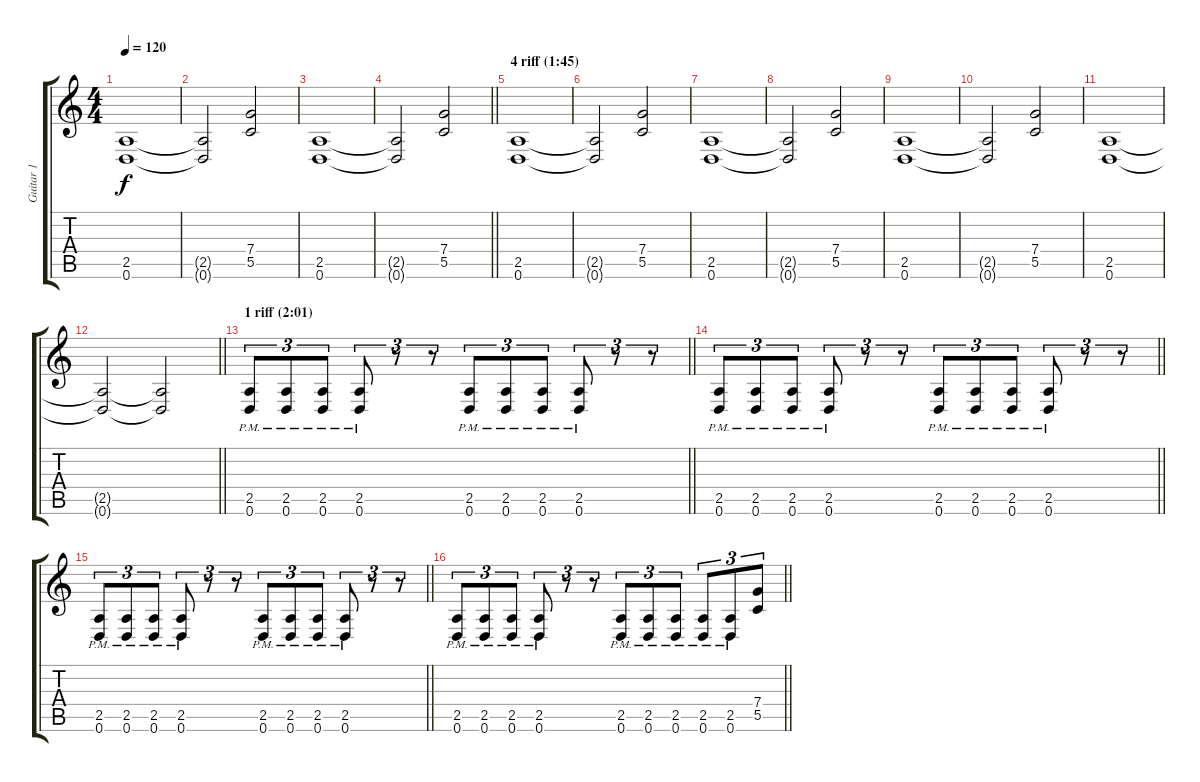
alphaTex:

\track ("Guitar 1" "Guitar 1") {instrument distortionguitar}
\staff {score tabs}
\tuning (D4 A3 F3 C3 G2 D2) {hide}
\ts (4 4)
\tempo 120
\clef g2
\ks c
(2.5 0.6).1{dy f} |
(2.5{t} 0.6{t}).2 (7.4 5.5).2 |
(2.5 0.6).1 |
\barLineRight lightlight
(2.5{t} 0.6{t}).2 (7.4 5.5).2 |
\section ("" "4 riff (1:45)")
(2.5 0.6).1 |
(2.5{t} 0.6{t}).2 (7.4 5.5).2 |
(2.5 0.6).1 |
(2.5{t} 0.6{t}).2 (7.4 5.5).2 |
(2.5 0.6).1 |
(2.5{t} 0.6{t}).2 (7.4 5.5).2 |
(2.5 0.6).1 |
\barLineRight lightlight
(2.5{t} 0.6{t}).2 (2.5{t} 0.6{t}).2 |
\section ("" "1 riff (2:01)")
\barLineRight lightlight
(2.5{pm} 0.6{pm}).8{tu (3 2)} (2.5{pm} 0.6{pm}).8{tu (3 2)} (2.5{pm} 0.6{pm}).8{tu (3 2)} (2.5{pm} 0.6{pm}).8{tu (3 2)} r.8{tu (3 2)} r.8{tu (3 2)} (2.5{pm} 0.6{pm}).8{tu (3 2)} (2.5{pm} 0.6{pm}).8{tu (3 2)} (2.5{pm} 0.6{pm}).8{tu (3 2)} (2.5{pm} 0.6{pm}).8{tu (3 2)} r.8{tu (3 2)} r.8{tu (3 2)} |
\barLineRight lightlight
(2.5{pm} 0.6{pm}).8{tu (3 2)} (2.5{pm} 0.6{pm}).8{tu (3 2)} (2.5{pm} 0.6{pm}).8{tu (3 2)} (2.5{pm} 0.6{pm}).8{tu (3 2)} r.8{tu (3 2)} r.8{tu (3 2)} (2.5{pm} 0.6{pm}).8{tu (3 2)} (2.5{pm} 0.6{pm}).8{tu (3 2)} (2.5{pm} 0.6{pm}).8{tu (3 2)} (2.5{pm} 0.6{pm}).8{tu (3 2)} r.8{tu (3 2)} r.8{tu (3 2)} |
\barLineRight lightlight
(2.5{pm} 0.6{pm}).8{tu (3 2)} (2.5{pm} 0.6{pm}).8{tu (3 2)} (2.5{pm} 0.6{pm}).8{tu (3 2)} (2.5{pm} 0.6{pm}).8{tu (3 2)} r.8{tu (3 2)} r.8{tu (3 2)} (2.5{pm} 0.6{pm}).8{tu (3 2)} (2.5{pm} 0.6{pm}).8{tu (3 2)} (2.5{pm} 0.6{pm}).8{tu (3 2)} (2.5{pm} 0.6{pm}).8{tu (3 2)} r.8{tu (3 2)} r.8{tu (3 2)} |
\barLineRight lightlight
(2.5{pm} 0.6{pm}).8{tu (3 2)} (2.5{pm} 0.6{pm}).8{tu (3 2)} (2.5{pm} 0.6{pm}).8{tu (3 2)} (2.5{pm} 0.6{pm}).8{tu (3 2)} r.8{tu (3 2)} r.8{tu (3 2)} (2.5{pm} 0.6{pm}).8{tu (3 2)} (2.5{pm} 0.6{pm}).8{tu (3 2)} (2.5{pm} 0.6{pm}).8{tu (3 2)} (2.5{pm} 0.6{pm}).8{tu (3 2)} (2.5{pm} 0.6{pm}).8{tu (3 2)} (7.4 5.5).8{tu (3 2)}
